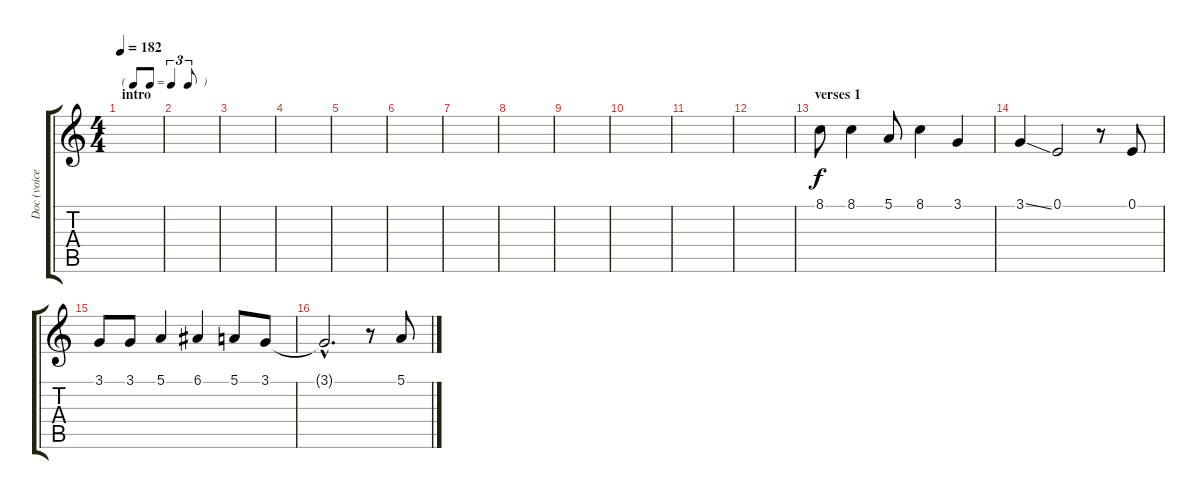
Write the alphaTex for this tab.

\track ("Doc (voice)" "Doc (voice") {instrument panflute}
\staff {score tabs}
\tuning (E4 B3 G3 D3 A2 E2) {hide}
\ts (4 4)
\tf triplet8th
\section ("" "intro")
\tempo 182
\clef g2
\ks c
|
|
|
|
|
|
|
|
|
|
|
|
\section ("" "verses 1")
8.1.8 8.1.4 5.1.8 8.1.4 3.1.4 |
3.1{ss}.4 0.1.2 r.8 0.1.8 |
3.1.8 3.1.8 5.1.4 6.1.4 5.1.8 3.1.8 |
3.1{hac t}.2{d} r.8 5.1.8
